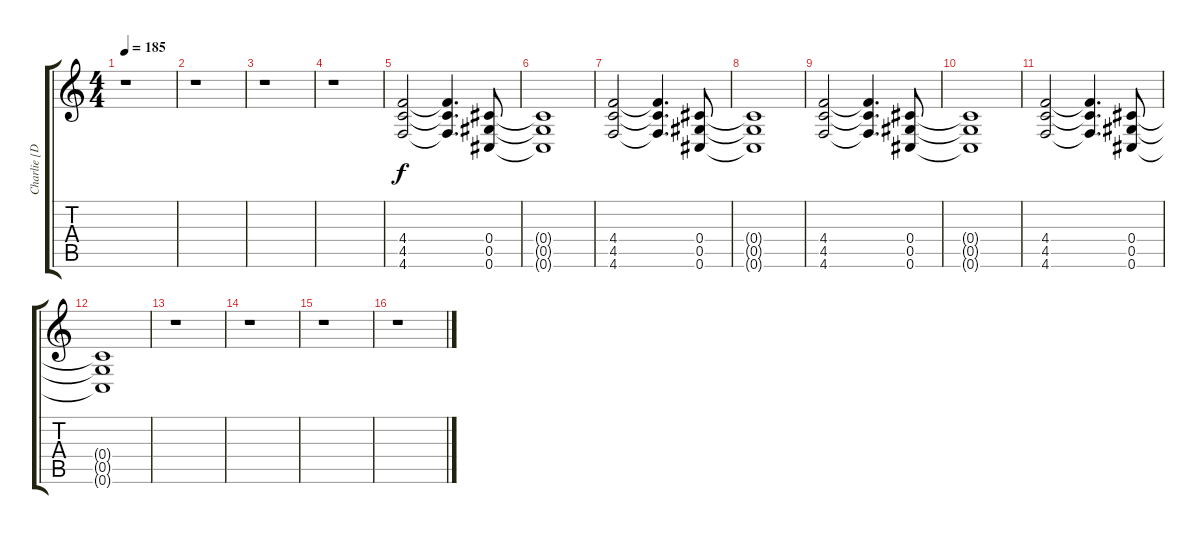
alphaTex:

\track ("Charlie [Distortion]" "Charlie [D") {instrument distortionguitar}
\staff {score tabs}
\tuning (F4 C4 Ab3 Db3 Ab2 Db2) {hide}
\ts (4 4)
\tempo 185
\clef g2
\ks c
r.1{dy f} |
r.1 |
r.1 |
r.1 |
(4.4 4.5 4.6).2 (4.4{t} 4.5{t} 4.6{t}).4{d} (0.4 0.5 0.6).8 |
(0.4{t} 0.5{t} 0.6{t}).1 |
(4.4 4.5 4.6).2 (4.4{t} 4.5{t} 4.6{t}).4{d} (0.4 0.5 0.6).8 |
(0.4{t} 0.5{t} 0.6{t}).1 |
(4.4 4.5 4.6).2 (4.4{t} 4.5{t} 4.6{t}).4{d} (0.4 0.5 0.6).8 |
(0.4{t} 0.5{t} 0.6{t}).1 |
(4.4 4.5 4.6).2 (4.4{t} 4.5{t} 4.6{t}).4{d} (0.4 0.5 0.6).8 |
(0.4{t} 0.5{t} 0.6{t}).1 |
r.1 |
r.1 |
r.1 |
r.1
